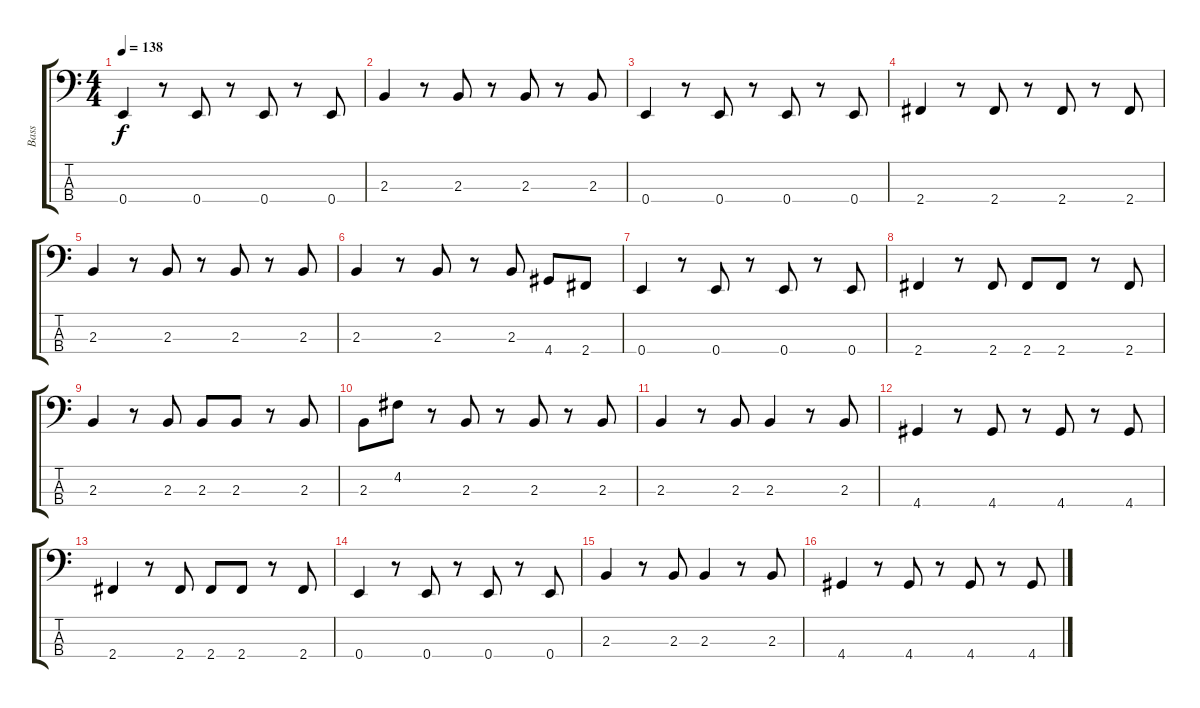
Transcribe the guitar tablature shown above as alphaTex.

\track ("Bass" "Bass") {instrument electricbasspick}
\staff {score tabs}
\tuning (G2 D2 A1 E1) {hide}
\ts (4 4)
\tempo 138
\clef f4
\ks c
0.4.4{dy f} r.8 0.4.8 r.8 0.4.8 r.8 0.4.8 |
2.3.4 r.8 2.3.8 r.8 2.3.8 r.8 2.3.8 |
0.4.4 r.8 0.4.8 r.8 0.4.8 r.8 0.4.8 |
2.4.4 r.8 2.4.8 r.8 2.4.8 r.8 2.4.8 |
2.3.4 r.8 2.3.8 r.8 2.3.8 r.8 2.3.8 |
2.3.4 r.8 2.3.8 r.8 2.3.8 4.4.8 2.4.8 |
0.4.4 r.8 0.4.8 r.8 0.4.8 r.8 0.4.8 |
2.4.4 r.8 2.4.8 2.4.8 2.4.8 r.8 2.4.8 |
2.3.4 r.8 2.3.8 2.3.8 2.3.8 r.8 2.3.8 |
2.3.8 4.2.8 r.8 2.3.8 r.8 2.3.8 r.8 2.3.8 |
2.3.4 r.8 2.3.8 2.3.4 r.8 2.3.8 |
4.4.4 r.8 4.4.8 r.8 4.4.8 r.8 4.4.8 |
2.4.4 r.8 2.4.8 2.4.8 2.4.8 r.8 2.4.8 |
0.4.4 r.8 0.4.8 r.8 0.4.8 r.8 0.4.8 |
2.3.4 r.8 2.3.8 2.3.4 r.8 2.3.8 |
4.4.4 r.8 4.4.8 r.8 4.4.8 r.8 4.4.8
